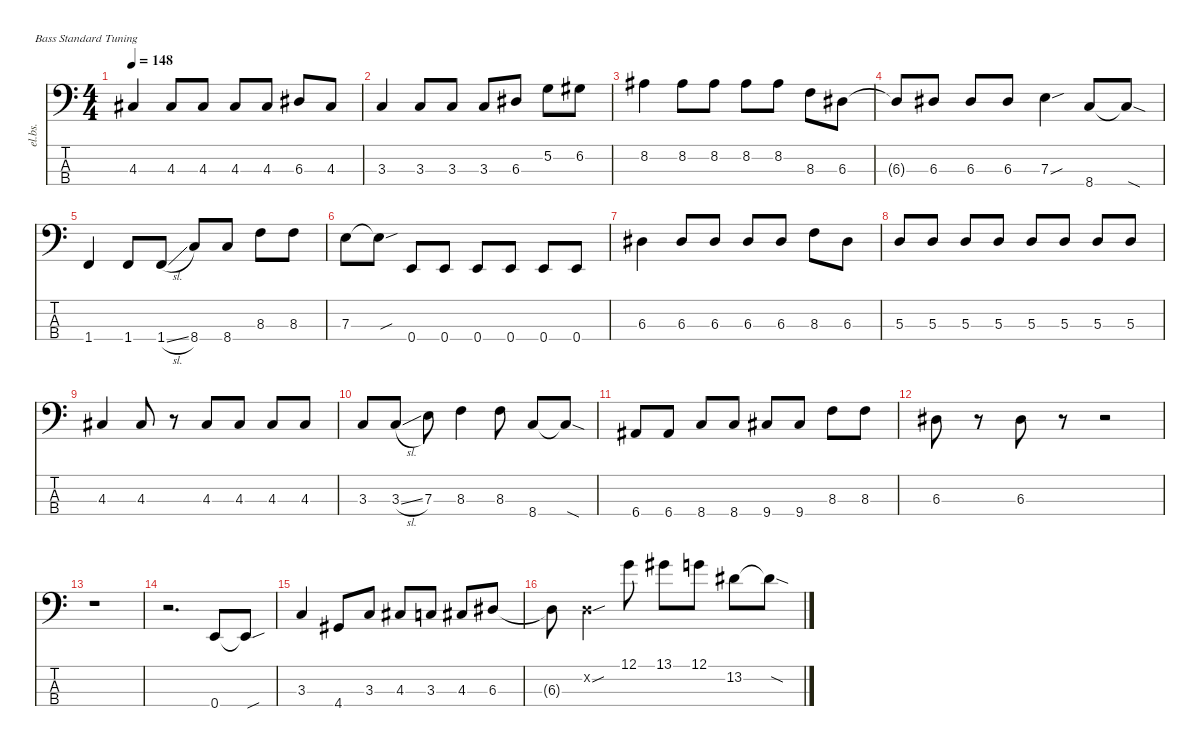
\defaultSystemsLayout 4
\hideDynamics
\bracketExtendMode nobrackets
\track ("Electric Bass" "el.bs.") {instrument electricbassfinger}
\staff {score tabs}
\tuning (G2 D2 A1 E1)
\ts (4 4)
\tempo 148
\clef f4
\ks c
4.3{acc #}.4{dy mf beam Up} 4.3{acc #}.8{beam Up} 4.3{acc #}.8{beam Up} 4.3{acc #}.8{beam Up} 4.3{acc #}.8{beam Up} 6.3{acc #}.8{beam Up} 4.3{acc #}.8{beam Up} |
3.3.4{beam Up} 3.3.8{beam Up} 3.3.8{beam Up} 3.3.8{beam Up} 6.3{acc #}.8{beam Up} 5.2.8{beam Down} 6.2{acc #}.8{beam Down} |
8.2{acc #}.4{beam Down} 8.2{acc #}.8{beam Down} 8.2{acc #}.8{beam Down} 8.2{acc #}.8{beam Down} 8.2{acc #}.8{beam Down} 8.3.8{beam Down} 6.3{acc #}.8{beam Down} |
6.3{t acc #}.8{beam Up} 6.3{acc #}.8{beam Up} 6.3{acc #}.8{beam Up} 6.3{acc #}.8{beam Up} 7.3{sou}.4{beam Down} 8.4.8{beam Up} 8.4{sod t}.8{beam Up} |
1.4.4{beam Up} 1.4.8{beam Up} 1.4{sl}.8{beam Up} 8.4.8{beam Up} 8.4.8{beam Up} 8.3.8{beam Down} 8.3.8{beam Down} |
7.3.8{beam Down} 7.3{sou t}.8{beam Down} 0.4.8{beam Up} 0.4.8{beam Up} 0.4.8{beam Up} 0.4.8{beam Up} 0.4.8{beam Up} 0.4.8{beam Up} |
6.3{acc #}.4{beam Down} 6.3{acc #}.8{beam Up} 6.3{acc #}.8{beam Up} 6.3{acc #}.8{beam Up} 6.3{acc #}.8{beam Up} 8.3.8{beam Down} 6.3{acc #}.8{beam Down} |
5.3.8{beam Up} 5.3.8{beam Up} 5.3.8{beam Up} 5.3.8{beam Up} 5.3.8{beam Up} 5.3.8{beam Up} 5.3.8{beam Up} 5.3.8{beam Up} |
4.3{acc #}.4{beam Up} 4.3{acc #}.8{beam Up} r.8{beam Down} 4.3{acc #}.8{beam Up} 4.3{acc #}.8{beam Up} 4.3{acc #}.8{beam Up} 4.3{acc #}.8{beam Up} |
3.3.8{beam Up} 3.3{sl}.8{beam Up} 7.3.8{beam Down} 8.3.4{beam Down} 8.3.8{beam Down} 8.4.8{beam Up} 8.4{sod t}.8{beam Up} |
6.4{acc #}.8{beam Up} 6.4{acc #}.8{beam Up} 8.4.8{beam Up} 8.4.8{beam Up} 9.4{acc #}.8{beam Up} 9.4{acc #}.8{beam Up} 8.3.8{beam Down} 8.3.8{beam Down} |
6.3{acc #}.8{beam Down} r.8{beam Down} 6.3{acc #}.8{beam Down} r.8{beam Down} r.2{beam Down} |
r.1{beam Down} |
r.2{d beam Down} 0.4.8{beam Up} 0.4{sou t}.8{beam Up} |
3.3.4{beam Up} 4.4{acc #}.8{beam Up} 3.3.8{beam Up} 4.3{acc #}.8{beam Up} 3.3.8{beam Up} 4.3{acc #}.8{beam Up} 6.3{acc #}.8{beam Up} |
6.3{t acc #}.8{beam Down} 0.2{sou x}.4{beam Down} 12.1.8{beam Down} 13.1{acc #}.8{beam Down} 12.1.8{beam Down} 13.2{acc #}.8{beam Down} 13.2{sod t acc #}.8{beam Down}
